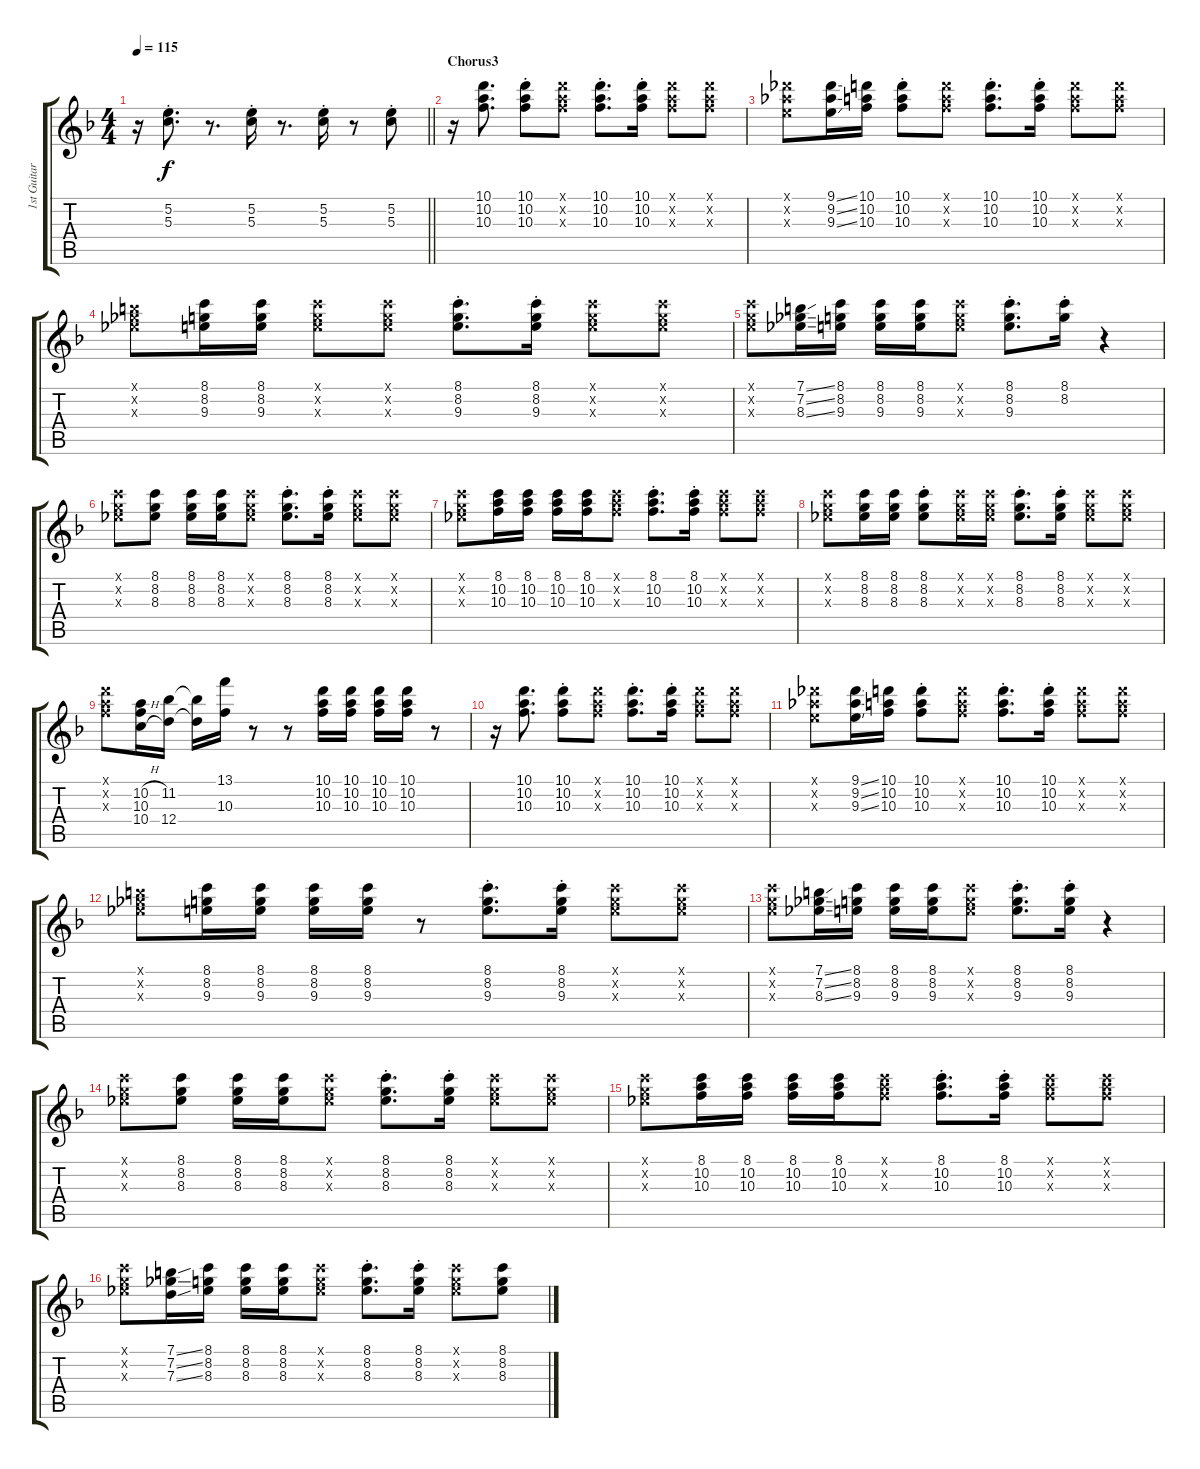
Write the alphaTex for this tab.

\track ("1st Guitar" "1st Guitar") {instrument electricguitarjazz}
\staff {score tabs}
\tuning (E4 B3 G3 D3 A2 E2) {hide}
\ts (4 4)
\tempo 115
\clef g2
\barLineRight lightlight
\ks f
r.16{dy f} (5.2 5.3{st}).8{d} r.8{d} (5.2 5.3{st}).16 r.8{d} (5.2 5.3{st}).16 r.8 (5.2 5.3{st}).8 |
\section ("" "Chorus3")
r.16 (10.1 10.2 10.3).8{d} (10.1 10.2{st} 10.3).8 (10.1{x} 10.2{x} 10.3{x}).8 (10.1 10.2 10.3{st}).8{d} (10.1{st} 10.2 10.3).16 (10.1{x} 10.2{x} 10.3{x}).8 (10.1{x} 10.2{x} 10.3{x}).8 |
(9.1{x} 9.2{x} 9.3{x}).8 (9.1{ss} 9.2{ss} 9.3{ss}).16 (10.1 10.2 10.3).16 (10.1 10.2{st} 10.3).8 (10.1{x} 10.2{x} 10.3{x}).8 (10.1 10.2 10.3{st}).8{d} (10.1 10.2 10.3{st}).16 (10.1{x} 10.2{x} 10.3{x}).8 (10.1{x} 10.2{x} 10.3{x}).8 |
(7.1{x} 7.2{x} 8.3{x}).8 (8.1 8.2 9.3).16 (8.1 8.2 9.3).16 (8.1{x} 8.2{x} 9.3{x}).8 (8.1{x} 8.2{x} 9.3{x}).8 (8.1{st} 8.2 9.3).8{d} (8.1{st} 8.2 9.3).16 (8.1{x} 8.2{x} 9.3{x}).8 (8.1{x} 8.2{x} 9.3{x}).8 |
(8.1{x} 8.2{x} 9.3{x}).8 (7.1{ss} 7.2{ss} 8.3{ss}).16 (8.1 8.2 9.3).16 (8.1 8.2 9.3).16 (8.1 8.2 9.3).16 (8.1{x} 8.2{x} 9.3{x}).8 (8.1 8.2 9.3{st}).8{d} (8.1{st} 8.2).16 r.4 |
(8.1{x} 8.2{x} 8.3{x}).8 (8.1 8.2 8.3).8 (8.1 8.2 8.3).16 (8.1 8.2 8.3).16 (8.1{x} 8.2{x} 8.3{x}).8 (8.1 8.2 8.3{st}).8{d} (8.1 8.2 8.3{st}).16 (8.1{x} 8.2{x} 8.3{x}).8 (8.1{x} 8.2{x} 8.3{x}).8 |
(8.1{x} 8.2{x} 8.3{x}).8 (8.1 10.2 10.3).16 (8.1 10.2 10.3).16 (8.1 10.2 10.3).16 (8.1 10.2 10.3).16 (8.1{x} 10.2{x} 10.3{x}).8 (8.1 10.2 10.3{st}).8{d} (8.1 10.2 10.3{st}).16 (8.1{x} 10.2{x} 10.3{x}).8 (8.1{x} 10.2{x} 10.3{x}).8 |
(8.1{x} 8.2{x} 8.3{x}).8 (8.1 8.2 8.3).16 (8.1 8.2 8.3).16 (8.1 8.2{st} 8.3).8 (8.1{x} 8.2{x} 8.3{x}).16 (8.1{x} 8.2{x} 8.3{x}).16 (8.1 8.2{st} 8.3).8{d} (8.1 8.2{st} 8.3).16 (8.1{x} 8.2{x} 8.3{x}).8 (8.1{x} 8.2{x} 8.3{x}).8 |
(10.1{x} 10.2{x} 10.3{x}).8 (10.2{h} 10.3 10.4{h}).16 (11.2 12.4).16 (11.2{t} 12.4{t}).16 (13.1 10.3).16 r.8 r.8 (10.1 10.2 10.3).16 (10.1 10.2 10.3).16 (10.1 10.2 10.3).16 (10.1 10.2 10.3).16 r.8 |
r.16 (10.1 10.2 10.3).8{d} (10.1 10.2{st} 10.3).8 (10.1{x} 10.2{x} 10.3{x}).8 (10.1 10.2 10.3{st}).8{d} (10.1{st} 10.2 10.3).16 (10.1{x} 10.2{x} 10.3{x}).8 (10.1{x} 10.2{x} 10.3{x}).8 |
(9.1{x} 9.2{x} 9.3{x}).8 (9.1{ss} 9.2{ss} 9.3{ss}).16 (10.1 10.2 10.3).16 (10.1 10.2{st} 10.3).8 (10.1{x} 10.2{x} 10.3{x}).8 (10.1 10.2 10.3{st}).8{d} (10.1 10.2 10.3{st}).16 (10.1{x} 10.2{x} 10.3{x}).8 (10.1{x} 10.2{x} 10.3{x}).8 |
(7.1{x} 7.2{x} 8.3{x}).8 (8.1 8.2 9.3).16 (8.1 8.2 9.3).16 (8.1 8.2 9.3).16 (8.1 8.2 9.3).16 r.8 (8.1{st} 8.2 9.3).8{d} (8.1{st} 8.2 9.3).16 (8.1{x} 8.2{x} 9.3{x}).8 (8.1{x} 8.2{x} 9.3{x}).8 |
(8.1{x} 8.2{x} 9.3{x}).8 (7.1{ss} 7.2{ss} 8.3{ss}).16 (8.1 8.2 9.3).16 (8.1 8.2 9.3).16 (8.1 8.2 9.3).16 (8.1{x} 8.2{x} 9.3{x}).8 (8.1 8.2 9.3{st}).8{d} (8.1{st} 8.2 9.3).16 r.4 |
(8.1{x} 8.2{x} 8.3{x}).8 (8.1 8.2 8.3).8 (8.1 8.2 8.3).16 (8.1 8.2 8.3).16 (8.1{x} 8.2{x} 8.3{x}).8 (8.1 8.2 8.3{st}).8{d} (8.1 8.2 8.3{st}).16 (8.1{x} 8.2{x} 8.3{x}).8 (8.1{x} 8.2{x} 8.3{x}).8 |
(8.1{x} 8.2{x} 8.3{x}).8 (8.1 10.2 10.3).16 (8.1 10.2 10.3).16 (8.1 10.2 10.3).16 (8.1 10.2 10.3).16 (8.1{x} 10.2{x} 10.3{x}).8 (8.1 10.2 10.3{st}).8{d} (8.1 10.2 10.3{st}).16 (8.1{x} 10.2{x} 10.3{x}).8 (8.1{x} 10.2{x} 10.3{x}).8 |
(8.1{x} 8.2{x} 8.3{x}).8 (7.1{ss} 7.2{ss} 7.3{ss}).16 (8.1 8.2 8.3).16 (8.1 8.2 8.3).16 (8.1 8.2 8.3).16 (8.1{x} 8.2{x} 8.3{x}).8 (8.1{st} 8.2 8.3).8{d} (8.1{st} 8.2 8.3).16 (8.1{x} 8.2{x} 8.3{x}).8 (8.1 8.2 8.3).8
